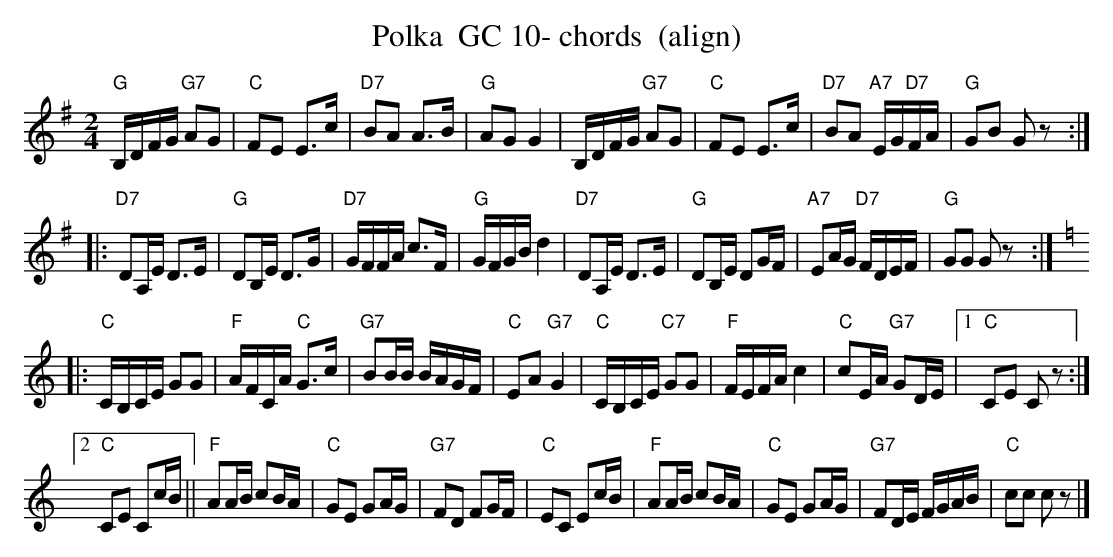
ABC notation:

X:1
T:Polka  GC 10- chords  (align)
M:2/4
L:1/16
K:Gmaj%%MIDI gchordon
"G"B,DFG "G7"A2G2 | "C"F2E2 E3c | "D7"B2A2 A3B | "G"A2G2G4 | B,DFG "G7"A2G2 | \
"C"F2E2 E3c | "D7"B2A2 "A7"EG"D7"FA | "G"G2B2 G2z2 ::
"D7"D2A,E D3E | "G"D2B,E D3G | \
"D7"GFFA c3F | "G"GFGB d4 | "D7"D2A,E D3E | "G"D2B,E D2GF | "A7"E2AG "D7"FDEF | \
"G"G2G2 G2z2 ::
[K:Cmaj] "C"CB,CE G2G2 | "F"AFCA "C"G3c | "G7"B2BB BAGF | "C"E2A2"G7"G4 | \
"C"CB,CE "C7"G2G2 | "F"FEFA c4 | "C"c2EA "G7"G2DE |1 "C"C2E2 C2z2 :|2
"C"C2E2 C2cB || \
"F"A2AB c2BA | "C"G2E2 G2AG | "G7"F2D2 F2GF | "C"E2C2 E2cB | \
"F"A2AB c2BA | "C"G2E2 G2AG | "G7"F2DE FGAB | "C"c2c2 c2z2 |]
